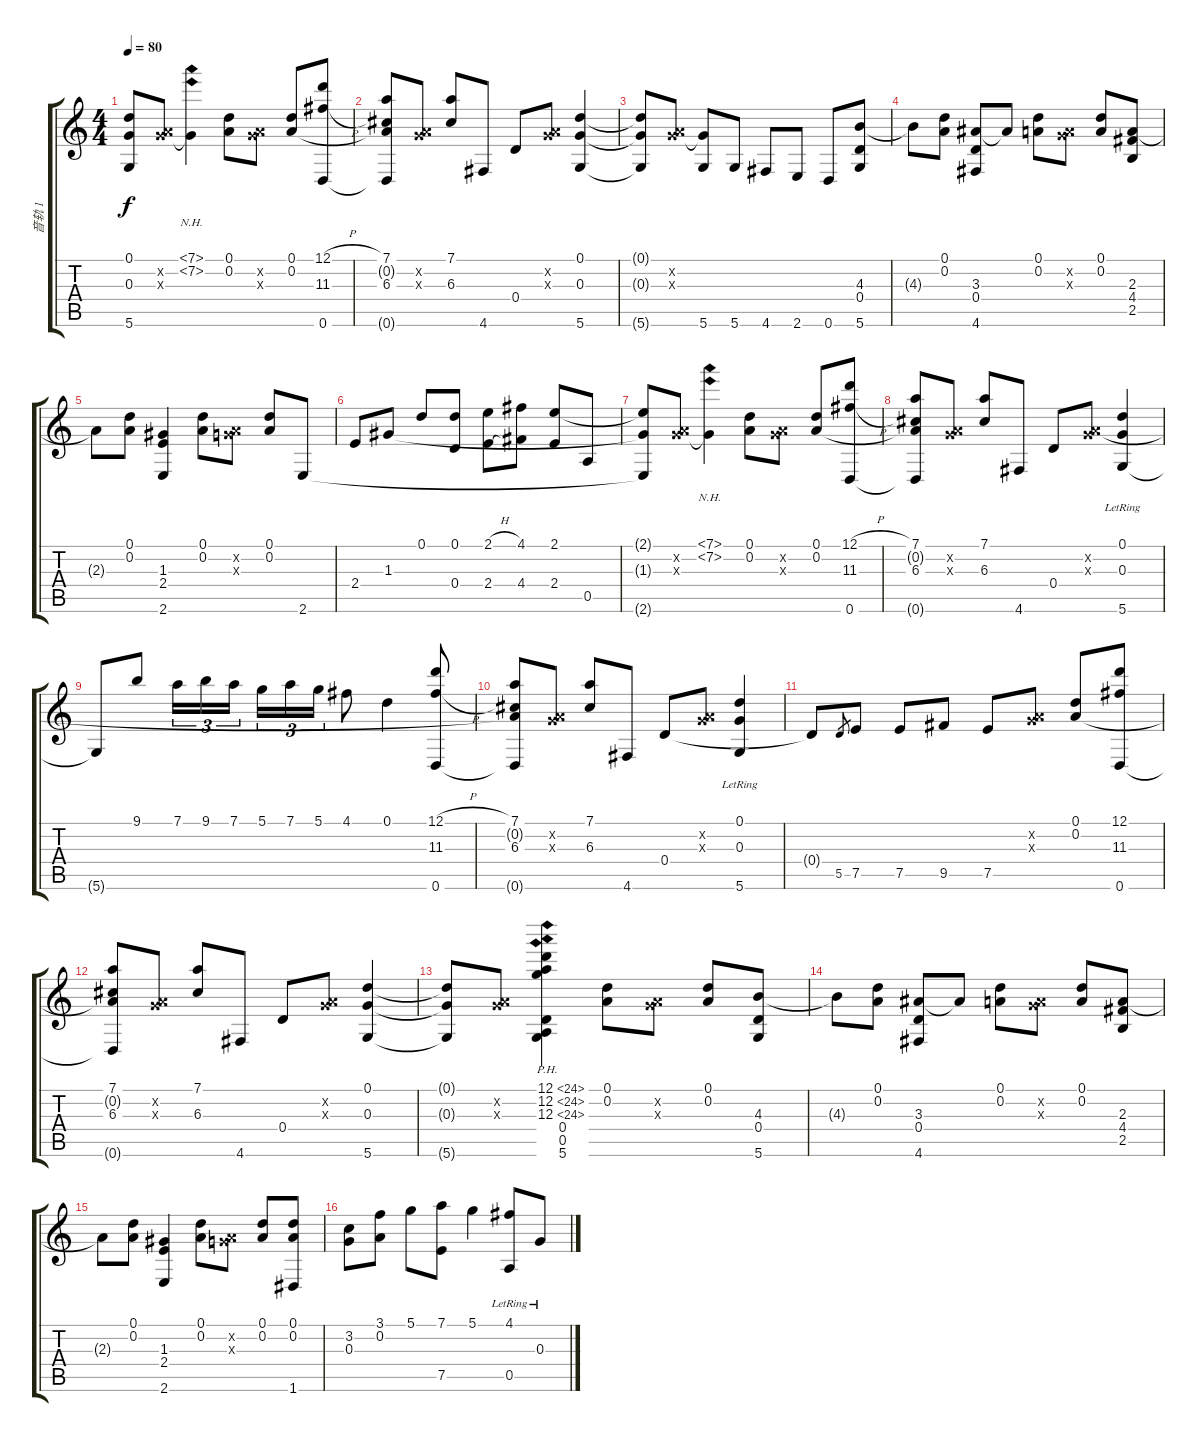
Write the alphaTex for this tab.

\track ("音轨 1" "音轨 1") {instrument acousticguitarsteel}
\staff {score tabs}
\tuning (D4 A3 G3 D3 A2 D2) {hide}
\ts (4 4)
\tempo 80
\clef g2
\ks c
(0.1{t} 0.3{t} 5.6{t}).8{dy f} (0.2{x} 0.3{x}).8 (7.1{nh} 7.2{nh} 0.3{t}).4 (0.1 0.2).8 (0.2{x} 0.3{x}).8 (0.1 0.2).8 (12.1{h} 11.3{h} 0.6).8 |
(7.1 0.2{t} 6.3 0.6{t}).8 (0.2{x} 0.3{x}).8 (7.1 6.3).8 4.6.8 0.4.8 (0.2{x} 0.3{x}).8 (0.1 0.3 5.6).4 |
(0.1{t} 0.3{t} 5.6{t}).8 (0.2{x} 0.3{x}).8 (0.3{t} 5.6).8 5.6.8 4.6.8 2.6.8 0.6.8 (4.3 0.4 5.6).8 |
4.3{t}.8 (0.1 0.2).8 (3.3 0.4 4.6).8 3.3{t}.8 (0.1 0.2).8 (0.2{x} 0.3{x}).8 (0.1 0.2).8 (2.3 4.4 2.5).8 |
2.3{t}.8 (0.1 0.2).8 (1.3 2.4 2.6).4 (0.1 0.2).8 (0.2{x} 0.3{x}).8 (0.1 0.2).8 2.6.8 |
2.4.8 1.3.8 0.1.8 (0.1 0.4).8 (2.1{h} 2.4{h}).8 (4.1 4.4).8 (2.1 2.4).8 0.5.8 |
(2.1{t} 1.3{t} 2.6{t}).8 (0.2{x} 0.3{x}).8 (7.1{nh} 7.2{nh} 0.3{t}).4 (0.1 0.2).8 (0.2{x} 0.3{x}).8 (0.1 0.2).8 (12.1{h} 11.3{h} 0.6).8 |
(7.1 0.2{t} 6.3 0.6{t}).8 (0.2{x} 0.3{x}).8 (7.1 6.3).8 4.6.8 0.4.8 (0.2{x} 0.3{x}).8 (0.1 0.3 5.6{lr}).4 |
5.6{t}.8 9.1.8 7.1.16{tu (3 2)} 9.1.16{tu (3 2)} 7.1.16{tu (3 2) beam splitsecondary} 5.1.16{tu (3 2)} 7.1.16{tu (3 2)} 5.1.16{tu (3 2)} 4.1.8 0.1.4 (12.1{h} 11.3{h} 0.6).8 |
(7.1 0.2{t} 6.3 0.6{t}).8 (0.2{x} 0.3{x}).8 (7.1 6.3).8 4.6.8 0.4.8 (0.2{x} 0.3{x}).8 (0.1 0.3 5.6{lr}).4 |
0.4{t}.8 5.5.8{gr} 7.5.8 7.5.8 9.5.8 7.5.8 (0.2{x} 0.3{x}).8 (0.1 0.2).8 (12.1 11.3 0.6).8 |
(7.1 0.2{t} 6.3 0.6{t}).8 (0.2{x} 0.3{x}).8 (7.1 6.3).8 4.6.8 0.4.8 (0.2{x} 0.3{x}).8 (0.1 0.3 5.6).4 |
(0.1{t} 0.3{t} 5.6{t}).8 (0.2{x} 0.3{x}).8 (12.1{ph 12} 12.2{ph 12} 12.3{ph 12} 0.4 0.5 5.6).4 (0.1 0.2).8 (0.2{x} 0.3{x}).8 (0.1 0.2).8 (4.3 0.4 5.6).8 |
4.3{t}.8 (0.1 0.2).8 (3.3 0.4 4.6).8 3.3{t}.8 (0.1 0.2).8 (0.2{x} 0.3{x}).8 (0.1 0.2).8 (2.3 4.4 2.5).8 |
2.3{t}.8 (0.1 0.2).8 (1.3 2.4 2.6).4 (0.1 0.2).8 (0.2{x} 0.3{x}).8 (0.1 0.2).8 (0.1 0.2 1.6).8 |
(3.2 0.3).8 (3.1 0.2).8 5.1.8 (7.1 7.5).8 5.1.4 (4.1 0.5{lr}).8 0.3{lr}.8
